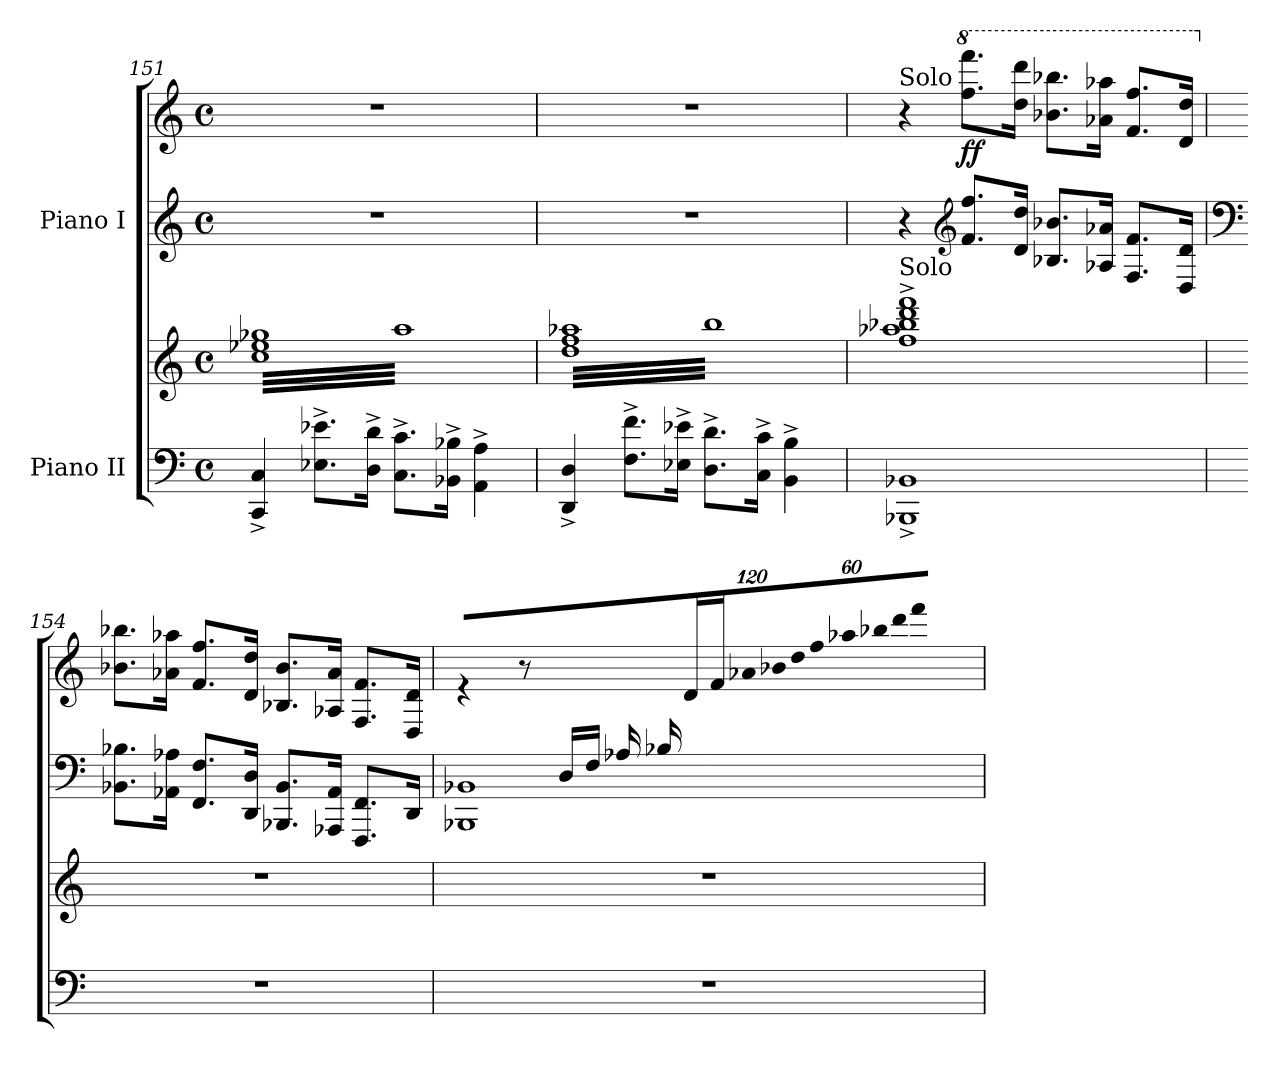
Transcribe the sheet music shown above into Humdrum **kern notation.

**kern	**kern	**kern	**kern	**dynam
*part2	*part2	*part1	*part1	*part1
*staff4	*staff3	*staff2	*staff1	*staff1/2
*I"Piano II	*	*I"Piano I	*	*
!!LO:LB:g=z
*clefF4	*clefG2	*clefG2	*clefG2	*
*k[]	*k[]	*k[]	*k[]	*
*M4/4	*M4/4	*M4/4	*M4/4	*
*met(c)	*met(c)	*met(c)	*met(c)	*
=151	=151	=151	=151	=151
*	*tremolo	*	*	*
4CC/^ 4C/^	32cc 32ee-X 32gg-XLLL	1r	1r	.
.	32aa	.	.	.
.	32cc 32ee-X 32gg-X	.	.	.
.	32aa	.	.	.
.	32cc 32ee-X 32gg-X	.	.	.
.	32aa	.	.	.
.	32cc 32ee-X 32gg-X	.	.	.
.	32aa	.	.	.
8.E-X\^ 8.e-X\^L	32cc 32ee-X 32gg-X	.	.	.
.	32aa	.	.	.
.	32cc 32ee-X 32gg-X	.	.	.
.	32aa	.	.	.
.	32cc 32ee-X 32gg-X	.	.	.
.	32aa	.	.	.
16D\^ 16d\^Jk	32cc 32ee-X 32gg-X	.	.	.
.	32aa	.	.	.
8.C\^ 8.c\^L	32cc 32ee-X 32gg-X	.	.	.
.	32aa	.	.	.
.	32cc 32ee-X 32gg-X	.	.	.
.	32aa	.	.	.
.	32cc 32ee-X 32gg-X	.	.	.
.	32aa	.	.	.
16BB-X\^ 16B-X\^Jk	32cc 32ee-X 32gg-X	.	.	.
.	32aa	.	.	.
4AA\^ 4A\^	32cc 32ee-X 32gg-X	.	.	.
.	32aa	.	.	.
.	32cc 32ee-X 32gg-X	.	.	.
.	32aa	.	.	.
.	32cc 32ee-X 32gg-X	.	.	.
.	32aa	.	.	.
.	32cc 32ee-X 32gg-X	.	.	.
.	32aaJJJ	.	.	.
=152	=152	=152	=152	=152
4DD/^ 4D/^	32dd 32ff 32aa-XLLL	1r	1r	.
.	32bb	.	.	.
.	32dd 32ff 32aa-X	.	.	.
.	32bb	.	.	.
.	32dd 32ff 32aa-X	.	.	.
.	32bb	.	.	.
.	32dd 32ff 32aa-X	.	.	.
.	32bb	.	.	.
8.F\^ 8.f\^L	32dd 32ff 32aa-X	.	.	.
.	32bb	.	.	.
.	32dd 32ff 32aa-X	.	.	.
.	32bb	.	.	.
.	32dd 32ff 32aa-X	.	.	.
.	32bb	.	.	.
16E-X\^ 16e-X\^Jk	32dd 32ff 32aa-X	.	.	.
.	32bb	.	.	.
8.D\^ 8.d\^L	32dd 32ff 32aa-X	.	.	.
.	32bb	.	.	.
.	32dd 32ff 32aa-X	.	.	.
.	32bb	.	.	.
.	32dd 32ff 32aa-X	.	.	.
.	32bb	.	.	.
16C\^ 16c\^Jk	32dd 32ff 32aa-X	.	.	.
.	32bb	.	.	.
4BB\^ 4B\^	32dd 32ff 32aa-X	.	.	.
.	32bb	.	.	.
.	32dd 32ff 32aa-X	.	.	.
.	32bb	.	.	.
.	32dd 32ff 32aa-X	.	.	.
.	32bb	.	.	.
.	32dd 32ff 32aa-X	.	.	.
.	32bbJJJ	.	.	.
*	*Xtremolo	*	*	*
=153	=153	=153	=153	=153
!	!	!	!LO:TX:a:t=Solo	!
!	!LO:TX:a:t=Solo	!	!	!
1BBB-X^ 1BB-X^	1ff^ 1aa-X^ 1bb-X^ 1ddd^ 1fff^	4r	4r	.
.	.	.	.	.
.	.	.	.	.
.	.	.	.	.
.	.	.	.	.
.	.	.	.	.
.	.	.	.	.
.	.	.	.	.
*	*	*clefG2	*	*
*	*	*	*8va	*
!	!	!	!	!LO:DY:b
.	.	8.f/ 8.ff/L	8.fff\ 8.ffff\L	ff
.	.	.	.	.
.	.	.	.	.
.	.	.	.	.
.	.	.	.	.
.	.	.	.	.
.	.	16d/ 16dd/Jk	16ddd\ 16dddd\Jk	.
.	.	.	.	.
.	.	8.B-X/ 8.b-X/L	8.bb-X\ 8.bbb-X\L	.
.	.	16A-X/ 16a-X/Jk	16aa-X\ 16aaa-X\Jk	.
.	.	8.F/ 8.f/L	8.ff/ 8.fff/L	.
.	.	16D/ 16d/Jk	16dd/ 16ddd/Jk	.
!!LO:PB:g=z
=154	=154	=154	=154	=154
*	*	*clefF4	*	*
*	*	*	*X8va	*
1r	1r	8.BB-X\ 8.B-X\L	8.b-X\ 8.bb-X\L	.
.	.	16AA-X\ 16A-X\Jk	16a-X\ 16aa-X\Jk	.
.	.	8.FF/ 8.F/L	8.f/ 8.ff/L	.
.	.	16DD/ 16D/Jk	16d/ 16dd/Jk	.
.	.	8.BBB-X/ 8.BB-/L	8.B-X/ 8.b-/L	.
.	.	16AAA-X/ 16AA-/Jk	16A-X/ 16a-/Jk	.
.	.	8.FFF/ 8.FF/L	8.F/ 8.f/L	.
.	.	16DD/Jk	16D/ 16d/Jk	.
=155	=155	=155	=155	=155
*	*	*^	*	*
1r	1r	4.ryy	1BBB-X 1BB-X	4r	.
.	.	.	.	8r	.
.	.	16D/LL	.	4ryy	.
.	.	16F/JJ	.	.	.
.	.	16A-X/LL	.	.	.
.	.	16B-X/	.	.	.
.	.	4.ryy	.	16d/	.
.	.	.	.	16f/	.
*	*	*	*	*Xbrackettup	*
!	!	!	!	!LO:N:vis=16	!
.	.	.	.	1920%107a-X/	.
!	!	!	!	!LO:N:vis=32	!
.	.	.	.	1920%53b-X/L	.
!	!	!	!	!LO:N:vis=32	!
.	.	.	.	1920%53dd/	.
!	!	!	!	!LO:N:vis=32	!
.	.	.	.	1920%53ff/	.
!	!	!	!	!LO:N:vis=32	!
.	.	.	.	1920%53aa-X/	.
!	!	!	!	!LO:N:vis=32	!
.	.	.	.	1920%53bb-X/	.
!	!	!	!	!LO:N:vis=32	!
.	.	.	.	1920%53ddd/	.
!	!	!	!	!LO:N:vis=32	!
.	.	.	.	1920%53fff/JJJ	.
.	.	.	.	960ryy	.
*	*	*v	*v	*	*
=	=	=	=	=
*-	*-	*-	*-	*-
